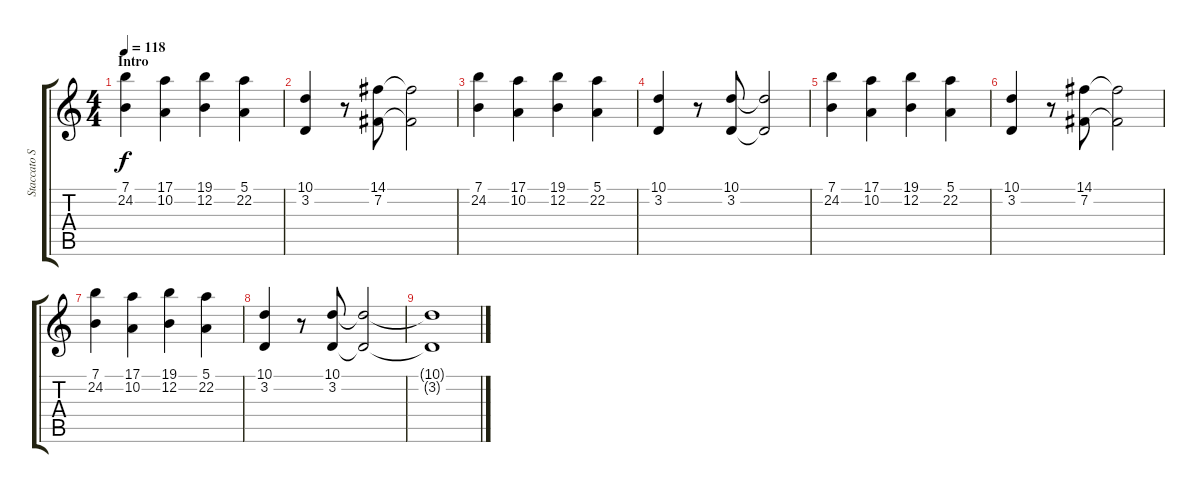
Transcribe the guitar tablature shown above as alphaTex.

\track ("Staccato Strings" "Staccato S") {instrument pizzicatostrings}
\staff {score tabs}
\tuning (E4 B3 G3 D3 A2 E2) {hide}
\ts (4 4)
\section ("" "Intro")
\tempo 118
\clef g2
\ks c
(7.1 24.2).4{dy f instrument pizzicatostrings} (17.1 10.2).4 (19.1 12.2).4 (5.1 22.2).4 |
(10.1 3.2).4 r.8 (14.1 7.2).8 (14.1{t} 7.2{t}).2 |
(7.1 24.2).4 (17.1 10.2).4 (19.1 12.2).4 (5.1 22.2).4 |
(10.1 3.2).4 r.8 (10.1 3.2).8 (10.1{t} 3.2{t}).2 |
(7.1 24.2).4 (17.1 10.2).4 (19.1 12.2).4 (5.1 22.2).4 |
(10.1 3.2).4 r.8 (14.1 7.2).8 (14.1{t} 7.2{t}).2 |
(7.1 24.2).4 (17.1 10.2).4 (19.1 12.2).4 (5.1 22.2).4 |
(10.1 3.2).4 r.8 (10.1 3.2).8 (10.1{t} 3.2{t}).2 |
(10.1{t} 3.2{t}).1
